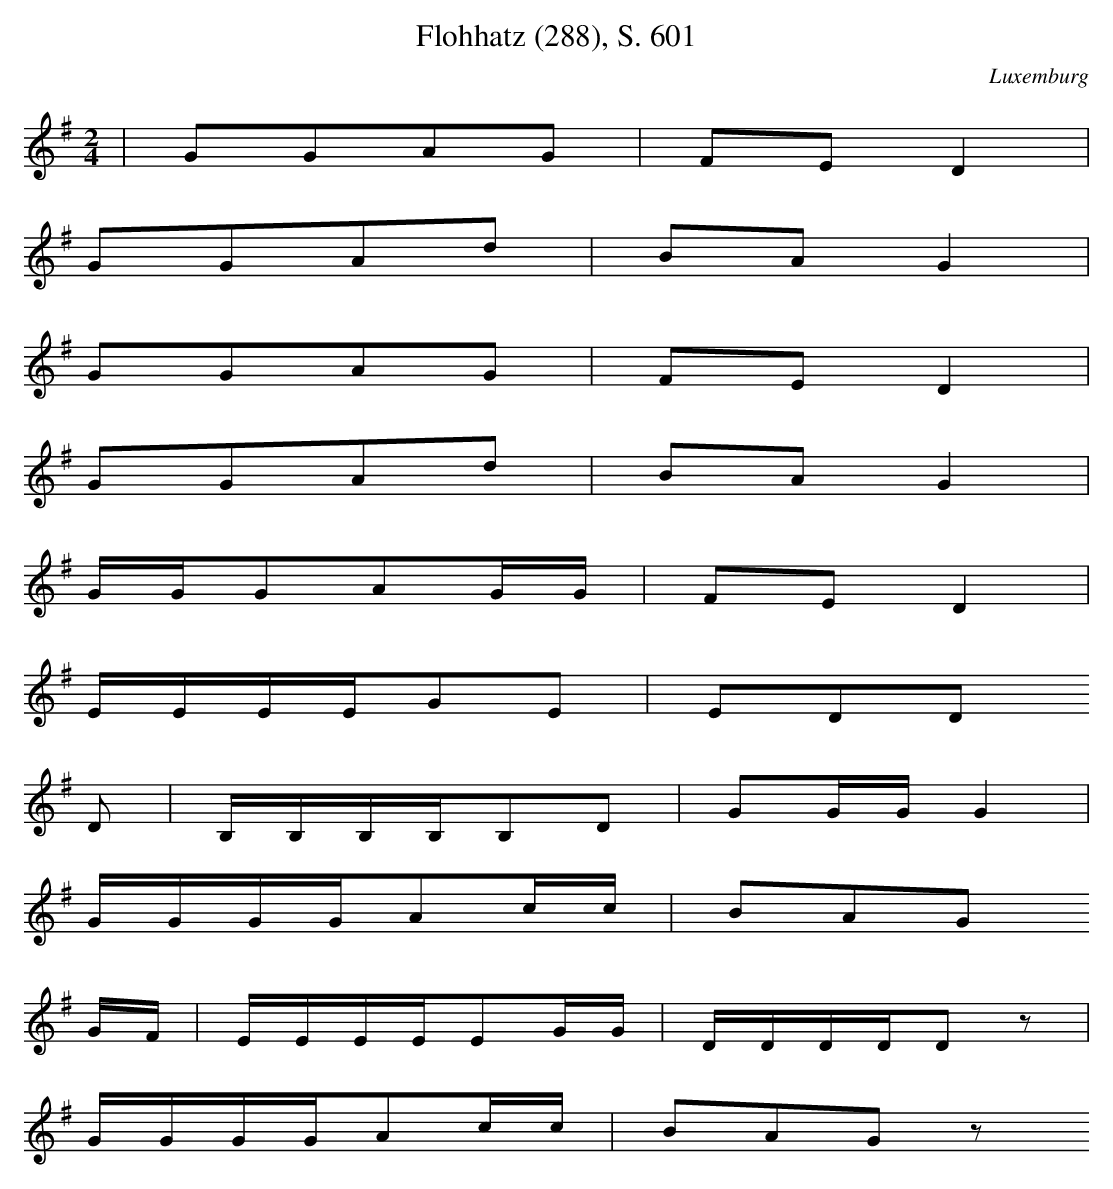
X:1
T: Flohhatz (288), S. 601
O: Luxemburg
M: 2/4
L: 1/16
K: G
 | G2G2A2G2 | F2E2D4 |
G2G2A2d2 | B2A2G4 |
G2G2A2G2 | F2E2D4 |
G2G2A2d2 | B2A2G4 |
GGG2A2GG | F2E2D4 |
EEEEG2E2 | E2D2D2
D2 | B,B,B,B,B,2D2 | G2GGG4 |
GGGGA2cc | B2A2G2
GF | EEEEE2GG | DDDDD2z2 |
GGGGA2cc | B2A2G2z2
